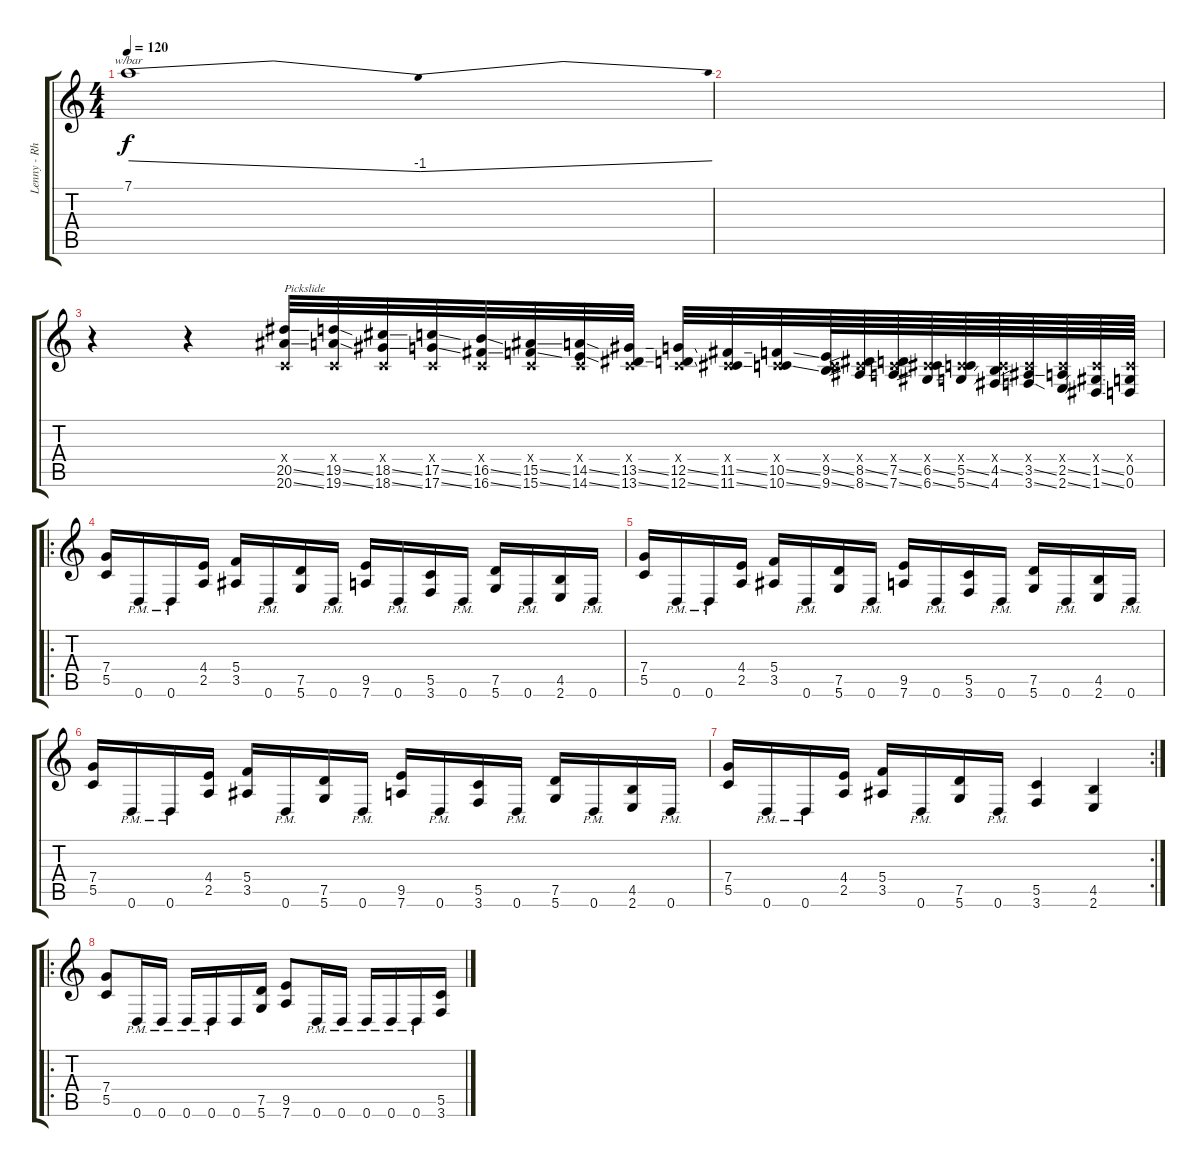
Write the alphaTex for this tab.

\track ("Lenny - Rhytm/Lead" "Lenny - Rh") {instrument distortionguitar}
\staff {score tabs}
\tuning (D4 A3 F3 C3 G2 D2) {hide}
\ts (4 4)
\tempo 120
\clef g2
\ks c
7.1{t}.1{tbe (dip default 0 0 30 -4 60 0) dy f} |
|
r.4 r.4 (0.4{x} 20.5{ss} 20.6{ss}).32{txt "Pickslide"} (0.4{x} 19.5{ss} 19.6{ss}).32 (0.4{x} 18.5{ss} 18.6{ss}).32 (0.4{x} 17.5{ss} 17.6{ss}).32 (0.4{x} 16.5{ss} 16.6{ss}).32 (0.4{x} 15.5{ss} 15.6{ss}).32 (0.4{x} 14.5{ss} 14.6{ss}).32 (0.4{x} 13.5{ss} 13.6{ss}).32 (0.4{x} 12.5{ss} 12.6{ss}).32 (0.4{x} 11.5{ss} 11.6{ss}).32 (0.4{x} 10.5{ss} 10.6{ss}).32 (0.4{x} 9.5{ss} 9.6{ss}).64 (0.4{x} 8.5{ss} 8.6{ss}).64 (0.4{x} 7.5{ss} 7.6{ss}).64 (0.4{x} 6.5{ss} 6.6{ss}).64 (0.4{x} 5.5{ss} 5.6{ss}).64 (0.4{x} 4.5{ss} 4.6).64 (0.4{x} 3.5{ss} 3.6{ss}).64 (0.4{x} 2.5{ss} 2.6{ss}).64 (0.4{x} 1.5{ss} 1.6{ss}).64 (0.4{x} 0.5 0.6).64 |
\ro
(7.4 5.5).16 0.6{pm}.16 0.6{pm}.16 (4.4 2.5).16 (5.4 3.5).16 0.6{pm}.16 (7.5 5.6).16 0.6{pm}.16 (9.5 7.6).16 0.6{pm}.16 (5.5 3.6).16 0.6{pm}.16 (7.5 5.6).16 0.6{pm}.16 (4.5 2.6).16 0.6{pm}.16 |
(7.4 5.5).16 0.6{pm}.16 0.6{pm}.16 (4.4 2.5).16 (5.4 3.5).16 0.6{pm}.16 (7.5 5.6).16 0.6{pm}.16 (9.5 7.6).16 0.6{pm}.16 (5.5 3.6).16 0.6{pm}.16 (7.5 5.6).16 0.6{pm}.16 (4.5 2.6).16 0.6{pm}.16 |
(7.4 5.5).16 0.6{pm}.16 0.6{pm}.16 (4.4 2.5).16 (5.4 3.5).16 0.6{pm}.16 (7.5 5.6).16 0.6{pm}.16 (9.5 7.6).16 0.6{pm}.16 (5.5 3.6).16 0.6{pm}.16 (7.5 5.6).16 0.6{pm}.16 (4.5 2.6).16 0.6{pm}.16 |
\rc 2
(7.4 5.5).16 0.6{pm}.16 0.6{pm}.16 (4.4 2.5).16 (5.4 3.5).16 0.6{pm}.16 (7.5 5.6).16 0.6{pm}.16 (5.5 3.6).4 (4.5 2.6).4 |
\ro
(7.4 5.5).8 0.6{pm}.16 0.6{pm}.16 0.6{pm}.16 0.6{pm}.16 0.6.16 (7.5 5.6).16 (9.5 7.6).8 0.6{pm}.16 0.6{pm}.16 0.6{pm}.16 0.6{pm}.16 0.6{pm}.16 (5.5 3.6).16
